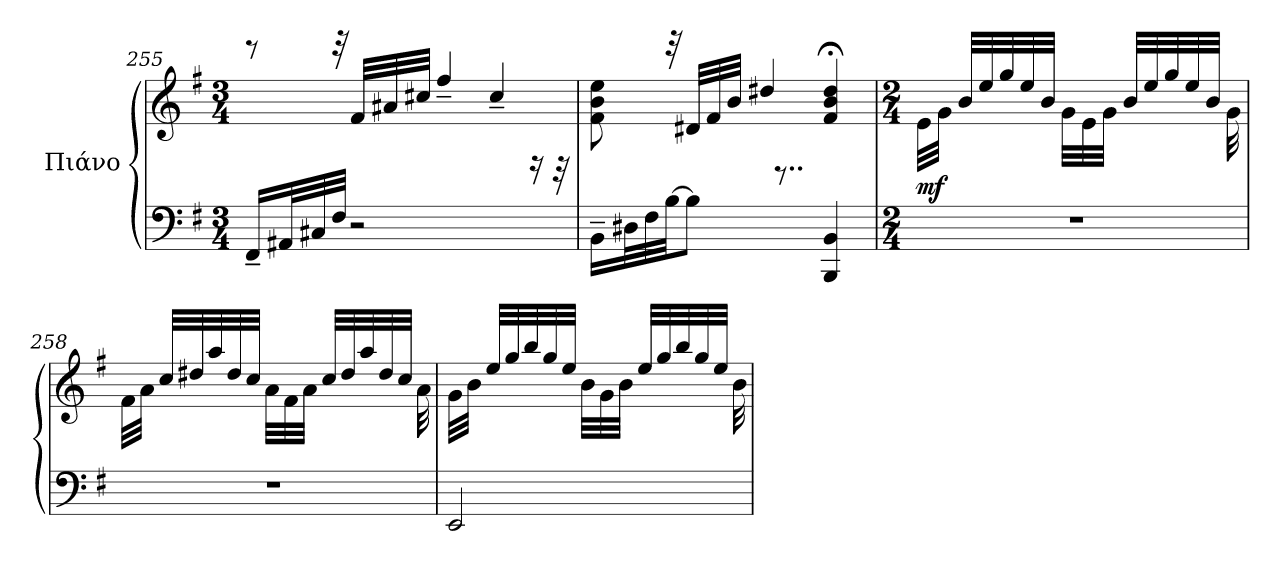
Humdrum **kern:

**kern	**kern	**dynam
*part1	*part1	*part1
*staff2	*staff1	*staff1/2
*I"Πιάνο	*	*
*clefF4	*clefG2	*
*k[f#]	*k[f#]	*
*M3/4	*M3/4	*
=255	=255	=255
16FF#~/LL	8reee	.
32AA#X/L	.	.
32C#X/	.	.
32F#/JJJ	32reee	.
2r	32f#/LLL	.
.	32a#X/	.
.	32cc#X/JJJ	.
.	4ff#~/	.
.	4cc#~/	.
16rb	.	.
32rg	.	.
!!LO:LB:g=z
=256	=256	=256
16BB~\LL	8f#\ 8b\ 8ee\	.
32D#X\L	.	.
32F#\	.	.
[32B\JJ	32reee	.
8B\J]	32d#X/LLL	.
.	32f#/	.
.	32b/JJJ	.
.	4dd#X/	.
8..rg	.	.
*	*MM20	*
4BBB/ 4BB/	4f#/;< 4b/;< 4dd#/;<	.
=257	=257	=257
*M2/4	*M2/4	*
*	*MM58	*
!	!	!LO:DY:a=2
2r	32e\LLL	mf
.	32g\JJJ	.
.	32b/LLL	.
.	32ee/	.
.	32gg/	.
.	32ee/	.
.	32b/JJJ	.
.	32g\LLL	.
.	32e\	.
.	32g\JJJ	.
.	32b/LLL	.
.	32ee/	.
.	32gg/	.
.	32ee/	.
.	32b/JJJ	.
.	32g\	.
=258	=258	=258
2r	32f#\LLL	.
.	32a\JJJ	.
.	32cc/LLL	.
.	32dd#X/	.
.	32aa/	.
.	32dd#/	.
.	32cc/JJJ	.
.	32a\LLL	.
.	32f#\	.
.	32a\JJJ	.
.	32cc/LLL	.
.	32dd#/	.
.	32aa/	.
.	32dd#/	.
.	32cc/JJJ	.
.	32a\	.
!!LO:LB:g=z
=259	=259	=259
2EE/	32g\LLL	.
.	32b\JJJ	.
.	32ee/LLL	.
.	32gg/	.
.	32bb/	.
.	32gg/	.
.	32ee/JJJ	.
.	32b\LLL	.
.	32g\	.
.	32b\JJJ	.
.	32ee/LLL	.
.	32gg/	.
.	32bb/	.
.	32gg/	.
.	32ee/JJJ	.
.	32b\	.
=	=	=
*-	*-	*-
